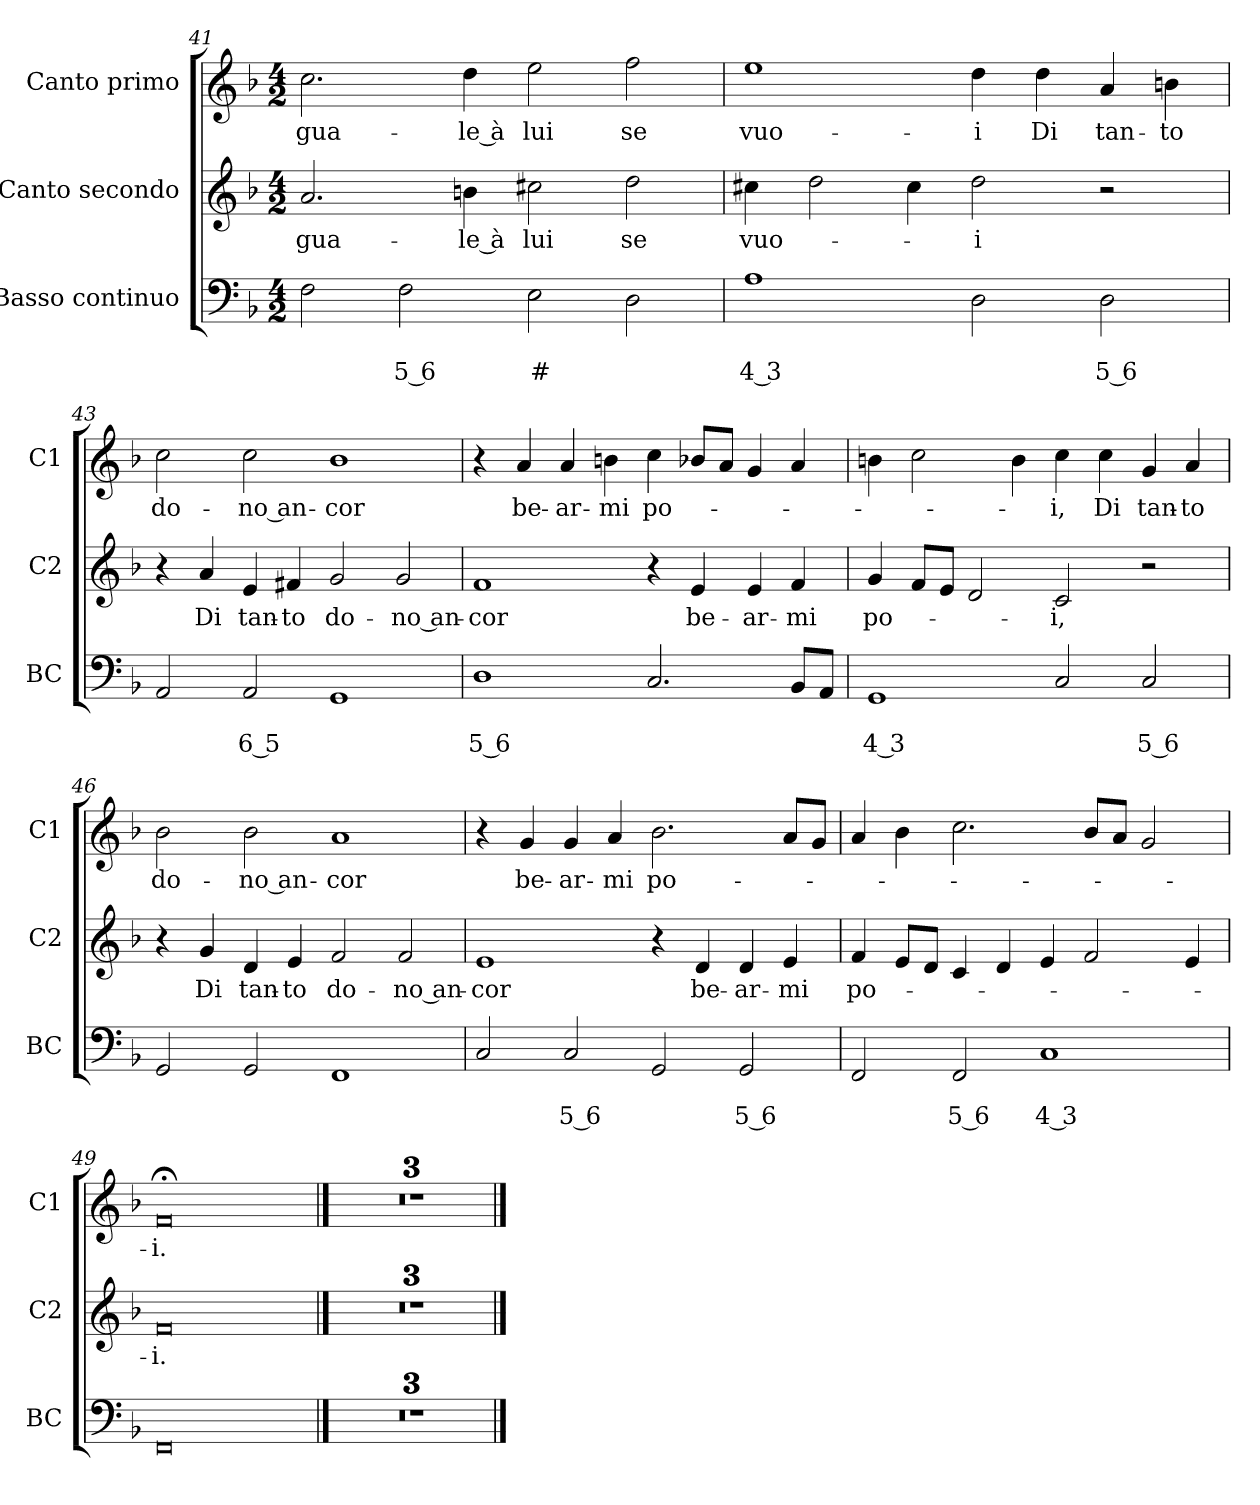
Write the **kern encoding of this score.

**kern	**text	**text	**kern	**text	**kern	**text
*part3	*part3	*part3	*part2	*part2	*part1	*part1
*staff3	*staff3	*staff3	*staff2	*staff2	*staff1	*staff1
*I"Basso continuo	*	*	*I"Canto secondo	*	*I"Canto primo	*
*I'BC	*	*	*I'C2	*	*I'C1	*
*clefF4	*	*	*clefG2	*	*clefG2	*
*k[b-]	*	*	*k[b-]	*	*k[b-]	*
*F:	*	*	*F:	*	*F:	*
*M4/2	*	*	*M4/2	*	*M4/2	*
=41	=41	=41	=41	=41	=41	=41
!	!	!	!	!LO:LY:b	!	!LO:LY:b
2F\	.	.	2.a/	-gua-	2.cc\	-gua-
!	!	!LO:LY:b	!	!	!	!
2F\	.	5 6	.	.	.	.
!	!	!	!	!LO:LY:b	!	!LO:LY:b
.	.	.	4bn\	-le à	4dd\	-le à
!	!	!LO:LY:b	!	!LO:LY:b	!	!LO:LY:b
2E\	.	#	2cc#X\	lui	2ee\	lui
!	!	!	!	!LO:LY:b	!	!LO:LY:b
2D\	.	.	2dd\	se	2ff\	se
=42	=42	=42	=42	=42	=42	=42
!	!	!LO:LY:b	!	!LO:LY:b	!	!LO:LY:b
1A	.	4 3	4cc#X\	vuo-	1ee	vuo-
.	.	.	2dd\	.	.	.
.	.	.	4cc#\	.	.	.
!	!	!	!	!LO:LY:b	!	!LO:LY:b
2D\	.	.	2dd\	-i	4dd\	-i
!	!	!	!	!	!	!LO:LY:b
.	.	.	.	.	4dd\	Di
!	!	!LO:LY:b	!	!	!	!LO:LY:b
2D\	.	5 6	2r	.	4a/	tan-
!	!	!	!	!	!	!LO:LY:b
.	.	.	.	.	4bn\	-to
=43	=43	=43	=43	=43	=43	=43
!	!	!	!	!	!	!LO:LY:b
2AA/	.	.	4r	.	2cc\	do-
!	!	!	!	!LO:LY:b	!	!
.	.	.	4a/	Di	.	.
!	!	!LO:LY:b	!	!LO:LY:b	!	!LO:LY:b
2AA/	.	6 5	4e/	tan-	2cc\	-no an-
!	!	!	!	!LO:LY:b	!	!
.	.	.	4f#X/	-to	.	.
!	!	!	!	!LO:LY:b	!	!LO:LY:b
1GG	.	.	2g/	do-	1b-	-cor
!	!	!	!	!LO:LY:b	!	!
.	.	.	2g/	-no an-	.	.
!!LO:LB:g=z
=44	=44	=44	=44	=44	=44	=44
!	!	!LO:LY:b	!	!LO:LY:b	!	!
1D	.	5 6	1f	-cor	4r	.
!	!	!	!	!	!	!LO:LY:b
.	.	.	.	.	4a/	be-
!	!	!	!	!	!	!LO:LY:b
.	.	.	.	.	4a/	-ar-
!	!	!	!	!	!	!LO:LY:b
.	.	.	.	.	4bn\	-mi
!	!	!	!	!	!	!LO:LY:b
2.C/	.	.	4r	.	4cc\	po-
!	!	!	!	!LO:LY:b	!	!
.	.	.	4e/	be-	8b-X/L	.
.	.	.	.	.	8a/J	.
!	!	!	!	!LO:LY:b	!	!
.	.	.	4e/	-ar-	4g/	.
!	!	!	!	!LO:LY:b	!	!
8BB-/L	.	.	4f/	-mi	4a/	.
8AA/J	.	.	.	.	.	.
=45	=45	=45	=45	=45	=45	=45
!	!	!LO:LY:b	!	!LO:LY:b	!	!
1GG	.	4 3	4g/	po-	4bn\	.
.	.	.	8f/L	.	2cc\	.
.	.	.	8e/J	.	.	.
.	.	.	2d/	.	.	.
.	.	.	.	.	4b\	.
!	!	!	!	!LO:LY:b	!	!LO:LY:b
2C/	.	.	2c/	-i,	4cc\	-i,
!	!	!	!	!	!	!LO:LY:b
.	.	.	.	.	4cc\	Di
!	!	!LO:LY:b	!	!	!	!LO:LY:b
2C/	.	5 6	2r	.	4g/	tan-
!	!	!	!	!	!	!LO:LY:b
.	.	.	.	.	4a/	-to
=46	=46	=46	=46	=46	=46	=46
!	!	!	!	!	!	!LO:LY:b
2GG/	.	.	4r	.	2b-\	do-
!	!	!	!	!LO:LY:b	!	!
.	.	.	4g/	Di	.	.
!	!	!	!	!LO:LY:b	!	!LO:LY:b
2GG/	.	.	4d/	tan-	2b-\	-no an-
!	!	!	!	!LO:LY:b	!	!
.	.	.	4e/	-to	.	.
!	!	!	!	!LO:LY:b	!	!LO:LY:b
1FF	.	.	2f/	do-	1a	-cor
!	!	!	!	!LO:LY:b	!	!
.	.	.	2f/	-no an-	.	.
!!LO:LB:g=z
=47	=47	=47	=47	=47	=47	=47
!	!	!	!	!LO:LY:b	!	!
2C/	.	.	1e	-cor	4r	.
!	!	!	!	!	!	!LO:LY:b
.	.	.	.	.	4g/	be-
!	!	!LO:LY:b	!	!	!	!LO:LY:b
2C/	.	5 6	.	.	4g/	-ar-
!	!	!	!	!	!	!LO:LY:b
.	.	.	.	.	4a/	-mi
!	!	!	!	!	!	!LO:LY:b
2GG/	.	.	4r	.	2.b-\	po-
!	!	!	!	!LO:LY:b	!	!
.	.	.	4d/	be-	.	.
!	!	!LO:LY:b	!	!LO:LY:b	!	!
2GG/	.	5 6	4d/	-ar-	.	.
!	!	!	!	!LO:LY:b	!	!
.	.	.	4e/	-mi	8a/L	.
.	.	.	.	.	8g/J	.
=48	=48	=48	=48	=48	=48	=48
!	!	!	!	!LO:LY:b	!	!
2FF/	.	.	4f/	po-	4a/	.
.	.	.	8e/L	.	4b-\	.
.	.	.	8d/J	.	.	.
!	!	!LO:LY:b	!	!	!	!
2FF/	.	5 6	4c/	.	2.cc\	.
.	.	.	4d/	.	.	.
!	!	!LO:LY:b	!	!	!	!
1C	.	4 3	4e/	.	.	.
.	.	.	2f/	.	8b-/L	.
.	.	.	.	.	8a/J	.
.	.	.	.	.	2g/	.
.	.	.	4e/	.	.	.
=49	=49	=49	=49	=49	=49	=49
!	!	!	!	!LO:LY:b	!	!LO:LY:b
0FF	.	.	0f	-i.	0f;<	-i.
==50	==50	==50	==50	==50	==50	==50
0r	.	.	0r	.	0r	.
=51	=51	=51	=51	=51	=51	=51
0r	.	.	0r	.	0r	.
=52	=52	=52	=52	=52	=52	=52
0r	.	.	0r	.	0r	.
==	==	==	==	==	==	==
*-	*-	*-	*-	*-	*-	*-
